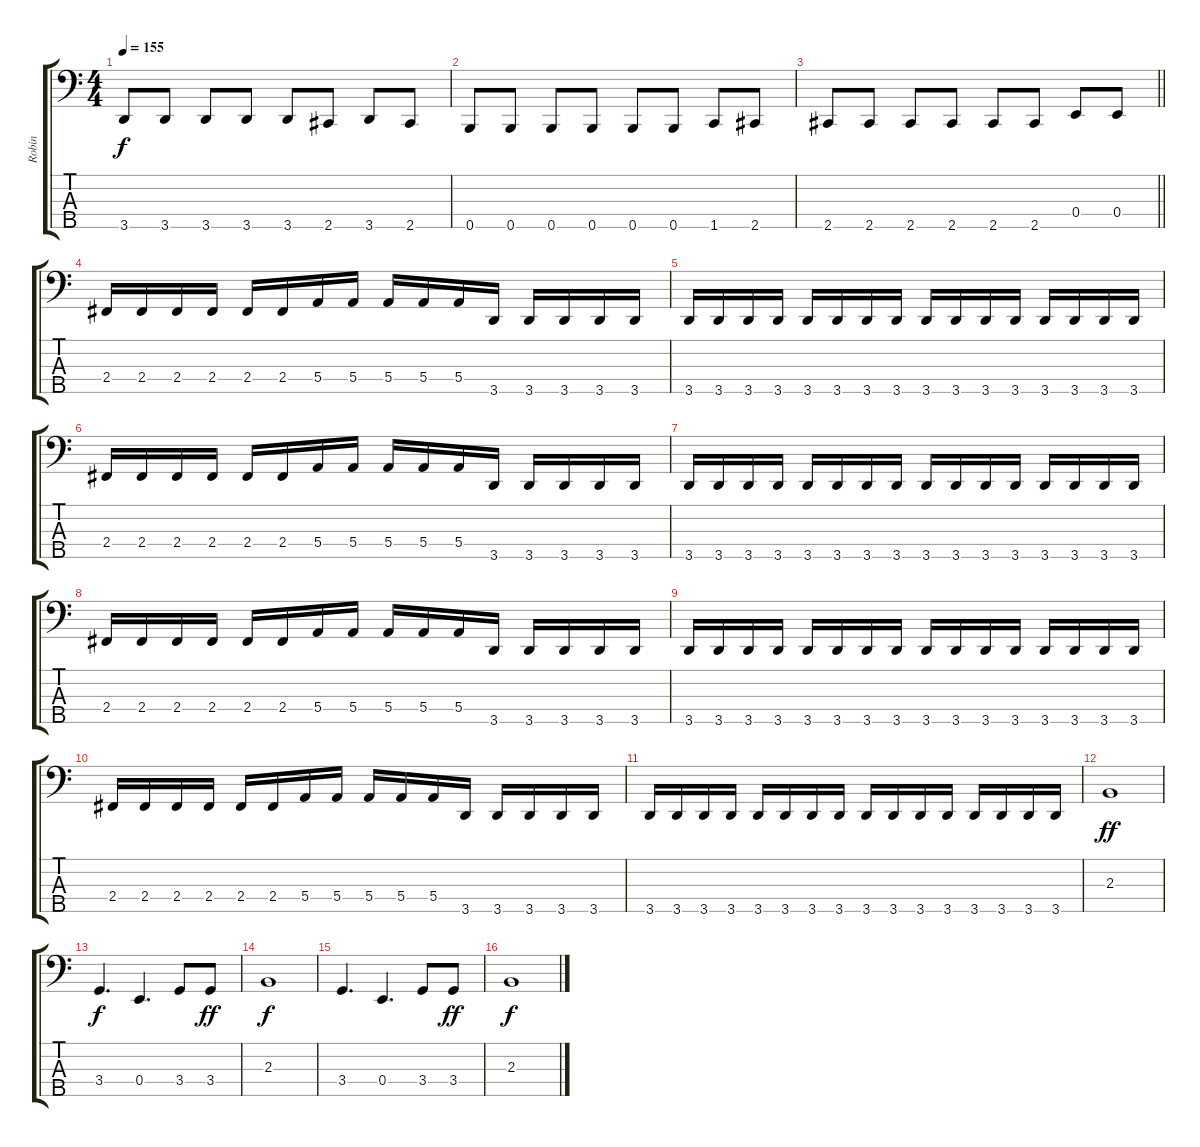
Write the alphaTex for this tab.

\track ("Robin" "Robin") {instrument electricbasspick}
\staff {score tabs}
\tuning (G2 D2 A1 E1 B0) {hide}
\ts (4 4)
\tempo 155
\clef f4
\ks c
3.5.8{dy f} 3.5.8 3.5.8 3.5.8 3.5.8 2.5.8 3.5.8 2.5.8 |
0.5.8 0.5.8 0.5.8 0.5.8 0.5.8 0.5.8 1.5.8 2.5.8 |
\barLineRight lightlight
2.5.8 2.5.8 2.5.8 2.5.8 2.5.8 2.5.8 0.4.8 0.4.8 |
2.4.16 2.4.16 2.4.16 2.4.16 2.4.16 2.4.16 5.4.16 5.4.16 5.4.16 5.4.16 5.4.16 3.5.16 3.5.16 3.5.16 3.5.16 3.5.16 |
3.5.16 3.5.16 3.5.16 3.5.16 3.5.16 3.5.16 3.5.16 3.5.16 3.5.16 3.5.16 3.5.16 3.5.16 3.5.16 3.5.16 3.5.16 3.5.16 |
2.4.16 2.4.16 2.4.16 2.4.16 2.4.16 2.4.16 5.4.16 5.4.16 5.4.16 5.4.16 5.4.16 3.5.16 3.5.16 3.5.16 3.5.16 3.5.16 |
3.5.16 3.5.16 3.5.16 3.5.16 3.5.16 3.5.16 3.5.16 3.5.16 3.5.16 3.5.16 3.5.16 3.5.16 3.5.16 3.5.16 3.5.16 3.5.16 |
2.4.16 2.4.16 2.4.16 2.4.16 2.4.16 2.4.16 5.4.16 5.4.16 5.4.16 5.4.16 5.4.16 3.5.16 3.5.16 3.5.16 3.5.16 3.5.16 |
3.5.16 3.5.16 3.5.16 3.5.16 3.5.16 3.5.16 3.5.16 3.5.16 3.5.16 3.5.16 3.5.16 3.5.16 3.5.16 3.5.16 3.5.16 3.5.16 |
2.4.16 2.4.16 2.4.16 2.4.16 2.4.16 2.4.16 5.4.16 5.4.16 5.4.16 5.4.16 5.4.16 3.5.16 3.5.16 3.5.16 3.5.16 3.5.16 |
3.5.16 3.5.16 3.5.16 3.5.16 3.5.16 3.5.16 3.5.16 3.5.16 3.5.16 3.5.16 3.5.16 3.5.16 3.5.16 3.5.16 3.5.16 3.5.16 |
2.3.1{dy ff} |
3.4.4{d dy f} 0.4.4{d} 3.4.8 3.4.8{dy ff} |
2.3.1{dy f} |
3.4.4{d} 0.4.4{d} 3.4.8 3.4.8{dy ff} |
2.3.1{dy f}
